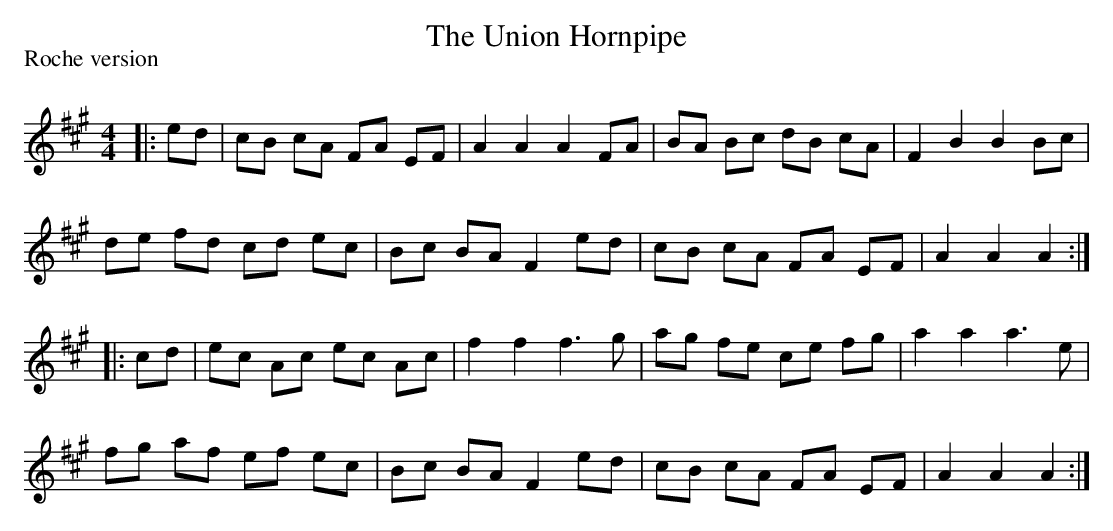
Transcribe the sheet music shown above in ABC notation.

X:1
T: The Union Hornpipe
P:Roche version
Q: 232
K:A
M:4/4
L:1/8
|:ed|cB cA FA EF|A2 A2 A2 FA|BA Bc dB cA|F2 B2 B2 Bc|
de fd cd ec|Bc BA F2 ed|cB cA FA EF|A2 A2 A2:|
|:cd|ec Ac ec Ac|f2 f2 f3g|ag fe ce fg|a2 a2 a3e|
fg af ef ec|Bc BA F2 ed|cB cA FA EF|A2 A2 A2:|
